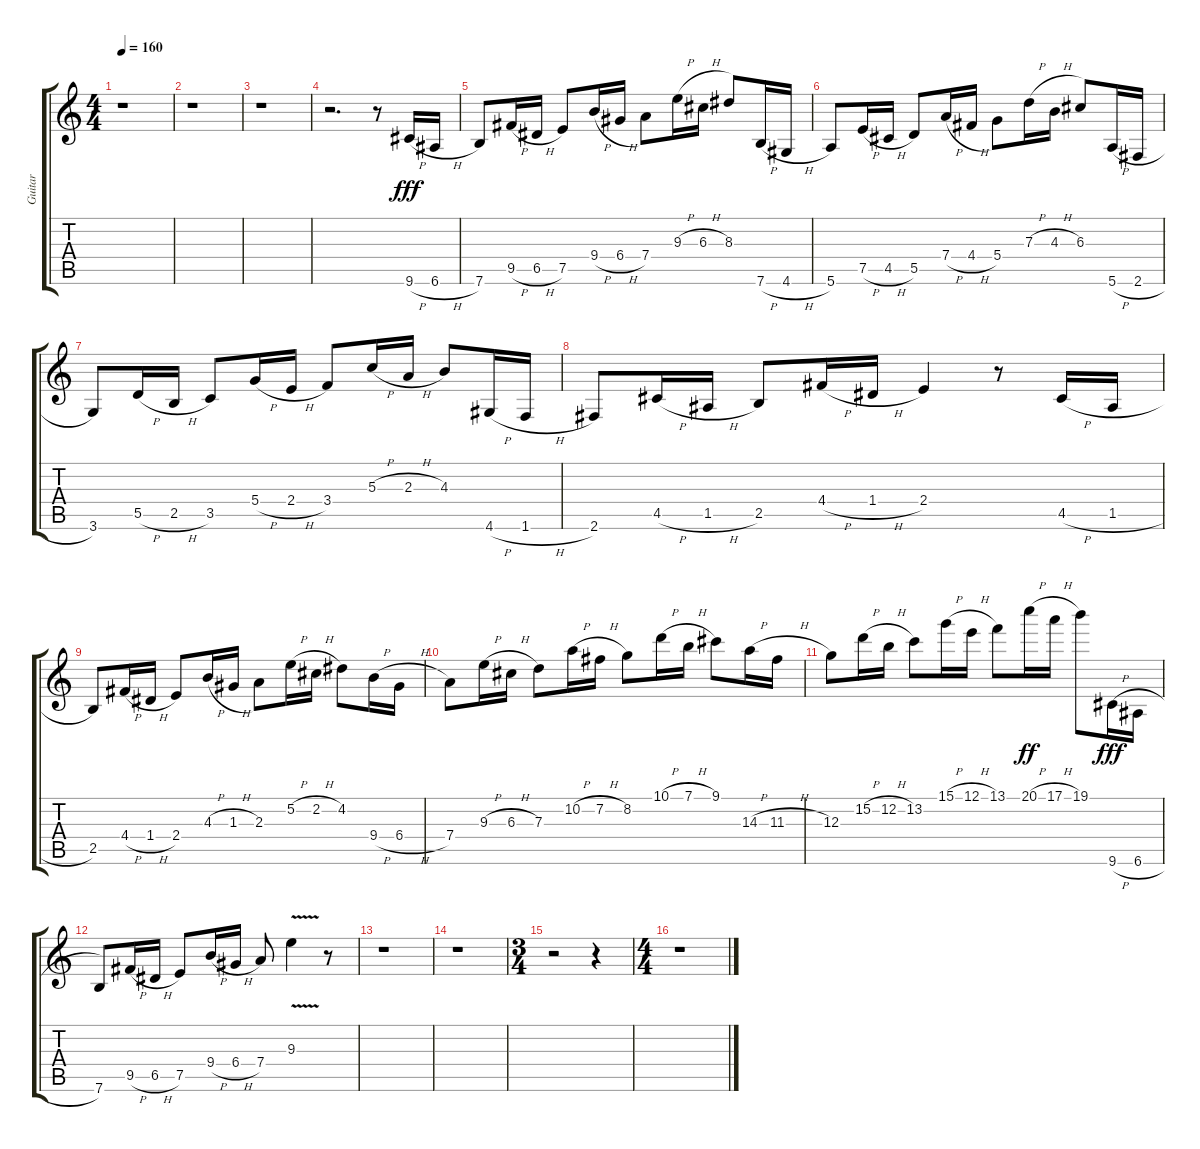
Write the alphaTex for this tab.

\track ("Guitar" "Guitar") {instrument electricguitarmuted}
\staff {score tabs}
\tuning (E4 B3 G3 D3 A2 E2) {hide}
\ts (4 4)
\tempo 160
\clef g2
\ks c
r.1{dy fff} |
r.1 |
r.1 |
r.2{d} r.8 9.6{h}.16 6.6{h}.16 |
7.6.8 9.5{h}.16 6.5{h}.16 7.5.8 9.4{h}.16 6.4{h}.16 7.4.8 9.3{h}.16 6.3{h}.16 8.3.8 7.6{h}.16 4.6{h}.16 |
5.6.8 7.5{h}.16 4.5{h}.16 5.5.8 7.4{h}.16 4.4{h}.16 5.4.8 7.3{h}.16 4.3{h}.16 6.3.8 5.6{h}.16 2.6{h}.16 |
3.6.8 5.5{h}.16 2.5{h}.16 3.5.8 5.4{h}.16 2.4{h}.16 3.4.8 5.3{h}.16 2.3{h}.16 4.3.8 4.6{h}.16 1.6{h}.16 |
2.6.8 4.5{h}.16 1.5{h}.16 2.5.8 4.4{h}.16 1.4{h}.16 2.4.4 r.8 4.5{h}.16 1.5{h}.16 |
2.5.8 4.4{h}.16 1.4{h}.16 2.4.8 4.3{h}.16 1.3{h}.16 2.3.8 5.2{h}.16 2.2{h}.16 4.2.8 9.4{h}.16 6.4{h}.16 |
7.4.8 9.3{h}.16 6.3{h}.16 7.3.8 10.2{h}.16 7.2{h}.16 8.2.8 10.1{h}.16 7.1{h}.16 9.1.8 14.3{h}.16 11.3{h}.16 |
12.3.8 15.2{h}.16 12.2{h}.16 13.2.8 15.1{h}.16 12.1{h}.16 13.1.8 20.1{h}.16{dy ff} 17.1{h}.16 19.1.8 9.6{h}.16{dy fff} 6.6{h}.16 |
7.6.8 9.5{h}.16 6.5{h}.16 7.5.8 9.4{h}.16 6.4{h}.16 7.4.8 9.3{v}.4 r.8 |
r.1 |
r.1 |
\ts (3 4)
r.2 r.4 |
\ts (4 4)
r.1
